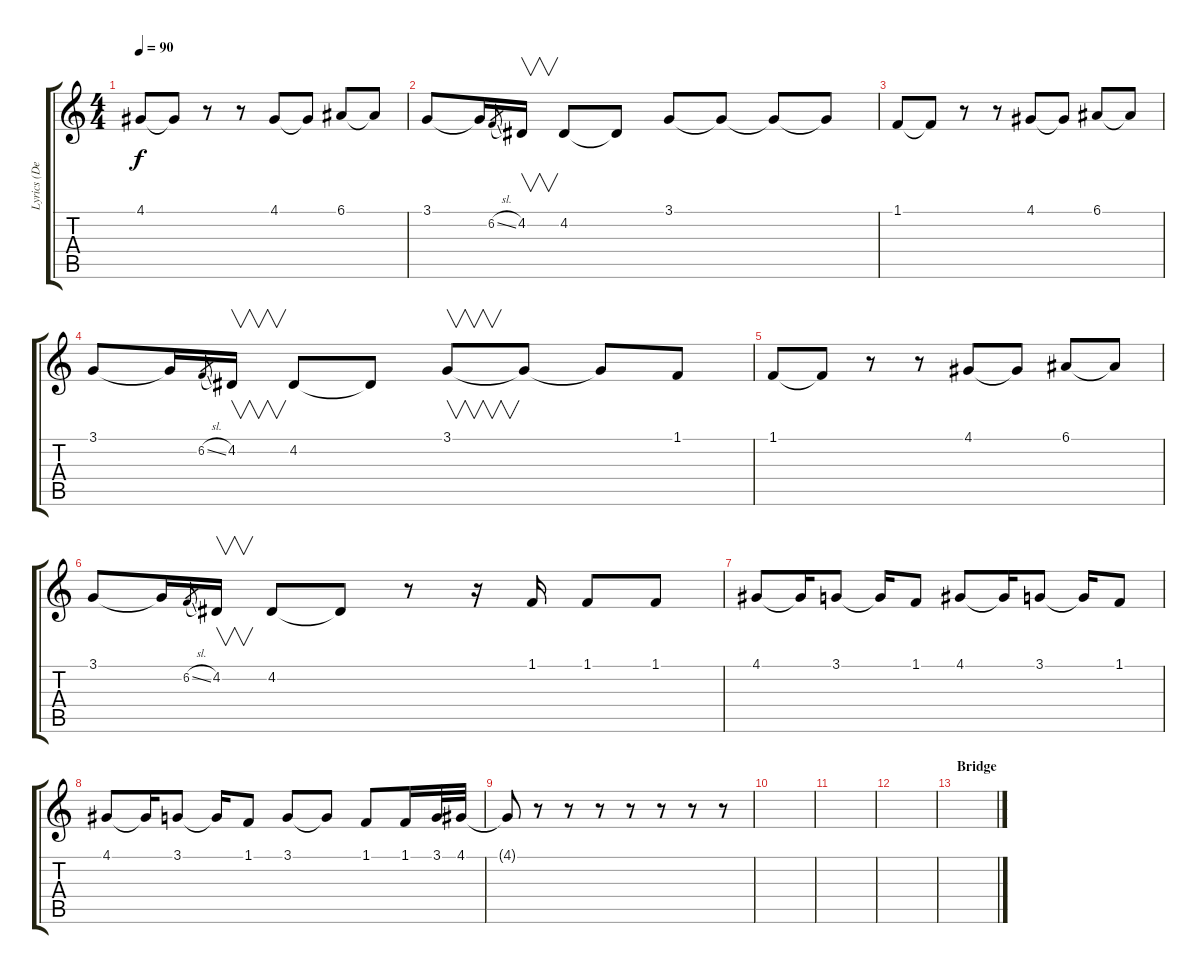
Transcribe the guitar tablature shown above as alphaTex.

\track ("Lyrics (Dexter)" "Lyrics (De") {instrument oboe}
\staff {score tabs}
\tuning (E4 B3 G3 D3 A2 E2) {hide}
\ts (4 4)
\tempo 90
\clef g2
\ks c
4.1.8{dy f} 4.1{t}.8 r.8 r.8 4.1.8 4.1{t}.8 6.1.8 6.1{t}.8 |
3.1.8 3.1{t}.16 6.2{sl}.8{gr} 4.2.16{v} 4.2.8 4.2{t}.8 3.1.8 3.1{t}.8 3.1{t}.8 3.1{t}.8 |
1.1.8 1.1{t}.8 r.8 r.8 4.1.8 4.1{t}.8 6.1.8 6.1{t}.8 |
3.1.8 3.1{t}.16 6.2{sl}.8{gr} 4.2.16{v} 4.2.8 4.2{t}.8 3.1.8{v} 3.1{t}.8 3.1{t}.8 1.1.8 |
1.1.8 1.1{t}.8 r.8 r.8 4.1.8 4.1{t}.8 6.1.8 6.1{t}.8 |
3.1.8 3.1{t}.16 6.2{sl}.8{gr} 4.2.16{v} 4.2.8 4.2{t}.8 r.8 r.16 1.1.16 1.1.8 1.1.8 |
4.1.8 4.1{t}.16 3.1.8 3.1{t}.16 1.1.8 4.1.8 4.1{t}.16 3.1.8 3.1{t}.16 1.1.8 |
4.1.8 4.1{t}.16 3.1.8 3.1{t}.16 1.1.8 3.1.8 3.1{t}.8 1.1.8 1.1.16 3.1.32 4.1.32 |
4.1{t}.8 r.8 r.8 r.8 r.8 r.8 r.8 r.8 |
|
|
|
\section ("" "Bridge")
